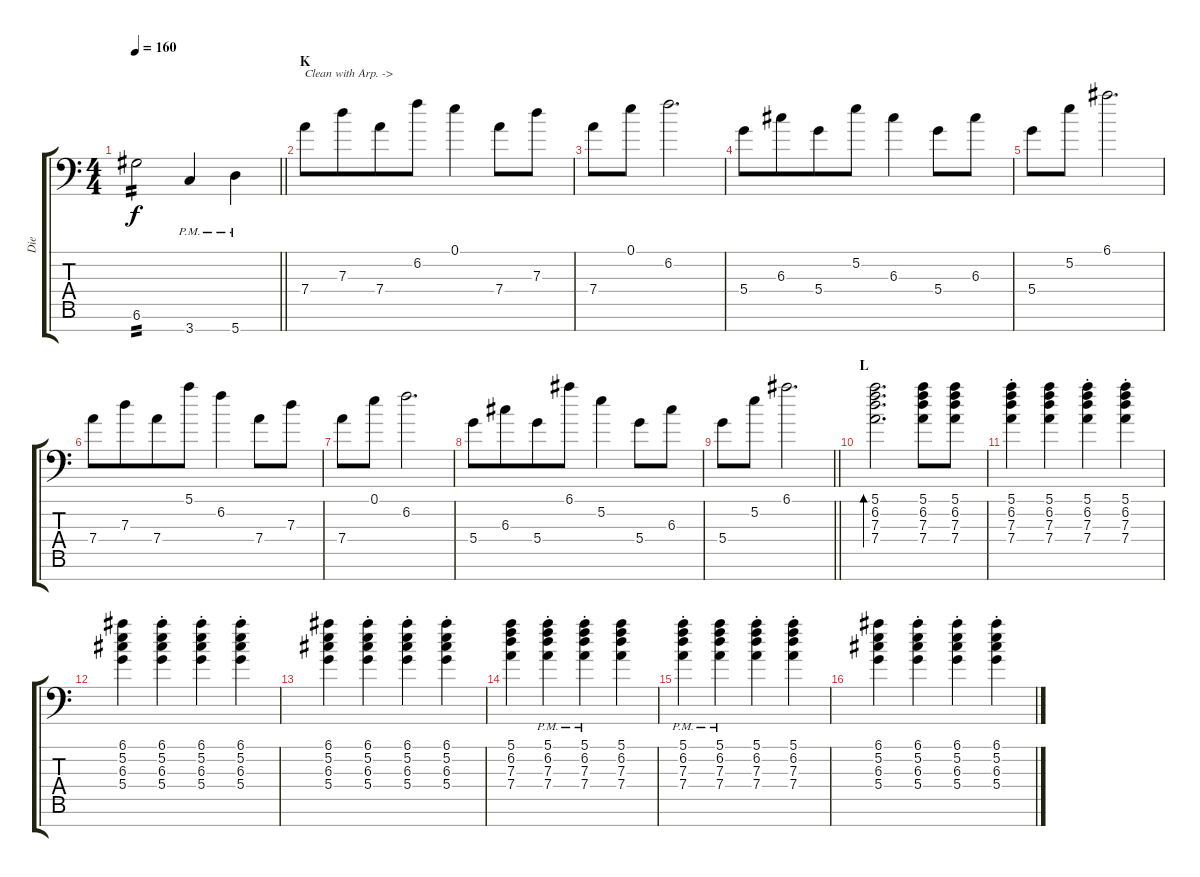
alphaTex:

\track ("Die" "Die") {instrument distortionguitar}
\staff {score tabs}
\tuning (E4 B3 G3 D3 A2 D2 A1) {hide}
\ts (4 4)
\tempo 160
\clef f4
\barLineRight lightlight
\ks c
6.6.2{tp 2 dy f} 3.7{pm}.4 5.7{pm}.4 |
\section ("" "K")
7.4.8{txt "Clean with Arp. ->" instrument electricguitarclean} 7.3.8{beam merge} 7.4.8 6.2.8{beam merge} 0.1.4 7.4.8{beam merge} 7.3.8 |
7.4.8 0.1.8 6.2.2{d} |
5.4.8 6.3.8{beam merge} 5.4.8 5.2.8{beam merge} 6.3.4 5.4.8 6.3.8 |
5.4.8 5.2.8 6.1.2{d} |
7.4.8 7.3.8{beam merge} 7.4.8 5.1.8{beam merge} 6.2.4 7.4.8{beam merge} 7.3.8 |
7.4.8 0.1.8 6.2.2{d} |
5.4.8 6.3.8{beam merge} 5.4.8 6.1.8{beam merge} 5.2.4 5.4.8{beam merge} 6.3.8 |
\barLineRight lightlight
5.4.8 5.2.8 6.1.2{d} |
\section ("" "L")
(5.1 6.2 7.3 7.4).2{d bd 240} (5.1 6.2 7.3 7.4).8 (5.1 6.2 7.3 7.4).8 |
(5.1{st} 6.2{st} 7.3{st} 7.4{st}).4 (5.1 6.2 7.3 7.4).4 (5.1{st} 6.2{st} 7.3{st} 7.4{st}).4 (5.1{st} 6.2{st} 7.3{st} 7.4{st}).4 |
(6.1 5.2 6.3 5.4).4 (6.1{st} 5.2{st} 6.3{st} 5.4{st}).4 (6.1{st} 5.2{st} 6.3{st} 5.4{st}).4{beam merge} (6.1{st} 5.2{st} 6.3{st} 5.4{st}).4 |
(6.1 5.2 6.3 5.4).4 (6.1{st} 5.2{st} 6.3{st} 5.4{st}).4 (6.1{st} 5.2{st} 6.3{st} 5.4{st}).4{beam merge} (6.1{st} 5.2{st} 6.3{st} 5.4{st}).4 |
(5.1 6.2 7.3 7.4).4 (5.1{pm st} 6.2{pm st} 7.3{pm st} 7.4{pm st}).4 (5.1{pm st} 6.2{pm st} 7.3{pm st} 7.4{pm st}).4 (5.1 6.2 7.3 7.4).4 |
(5.1{pm st} 6.2{pm st} 7.3{pm st} 7.4{pm st}).4 (5.1{pm} 6.2{pm} 7.3{pm} 7.4{pm}).4 (5.1{st} 6.2{st} 7.3{st} 7.4{st}).4 (5.1{st} 6.2{st} 7.3{st} 7.4{st}).4 |
(6.1 5.2 6.3 5.4).4 (6.1{st} 5.2{st} 6.3{st} 5.4{st}).4 (6.1{st} 5.2{st} 6.3{st} 5.4{st}).4{beam merge} (6.1{st} 5.2{st} 6.3{st} 5.4{st}).4
